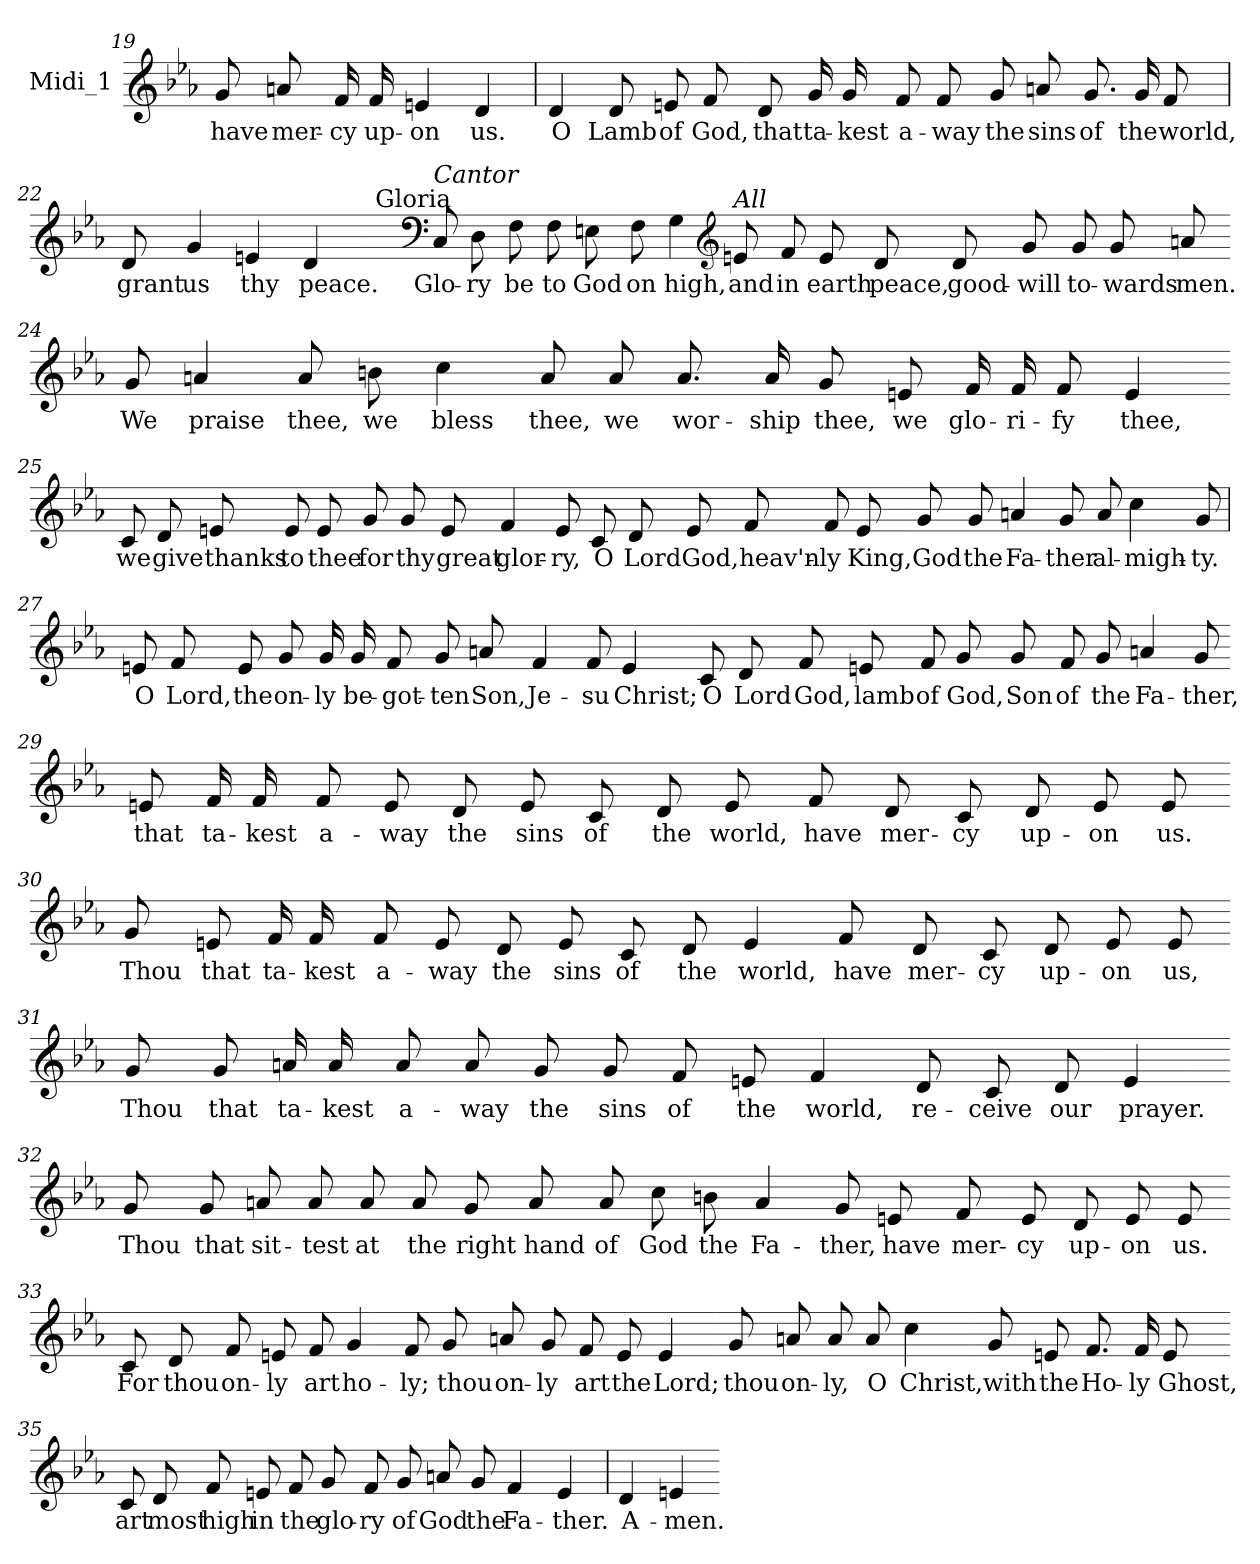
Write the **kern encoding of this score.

**kern	**text
*part1	*part1
*staff1	*staff1
*I"Midi_1	*
*clefG2	*
*k[b-e-a-]	*
*E-:	*
=19	=19
!	!LO:LY:b
8g	have
!	!LO:LY:b
8an	mer-
!	!LO:LY:b
16f	-cy
!	!LO:LY:b
16f	up-
!	!LO:LY:b
4en	-on
!	!LO:LY:b
4d	us.
=20	=20
!	!LO:LY:b
4d	O
!	!LO:LY:b
8d	Lamb
!	!LO:LY:b
8en	of
!	!LO:LY:b
8f	God,
!!LO:LB:g=z
=21-	=21-
!	!LO:LY:b
8d	that
!	!LO:LY:b
16g	ta-
!	!LO:LY:b
16g	-kest
!	!LO:LY:b
8f	a-
!	!LO:LY:b
8f	-way
!	!LO:LY:b
8g	the
!	!LO:LY:b
8an	sins
!	!LO:LY:b
8.g	of
!	!LO:LY:b
16g	the
!	!LO:LY:b
8f	world,
=22	=22
!	!LO:LY:b
8d	grant
!	!LO:LY:b
4g	us
!	!LO:LY:b
4en	thy
!	!LO:LY:b
4d	peace.
!!LO:LB:g=z
=23-	=23-
!LO:TX:a:t=Gloria	!
4gyy	.
*clefF4	*
!LO:TX:a:i:t=Cantor	!
!	!LO:LY:b
8C	Glo-
!	!LO:LY:b
8D	-ry
!	!LO:LY:b
8F	be
!	!LO:LY:b
8F	to
!	!LO:LY:b
8En	God
!	!LO:LY:b
8F	on
!	!LO:LY:b
4G	high,
*clefG2	*
!LO:TX:a:i:t=All	!
!	!LO:LY:b
8en	and
!	!LO:LY:b
8f	in
!	!LO:LY:b
8e	earth
!	!LO:LY:b
8d	peace,
!	!LO:LY:b
8d	good-
!	!LO:LY:b
8g	-will
!	!LO:LY:b
8g	to-
!	!LO:LY:b
8g	-wards
!	!LO:LY:b
8an	men.
!!LO:LB:g=z
=24-	=24-
!	!LO:LY:b
8g	We
!	!LO:LY:b
4an	praise
!	!LO:LY:b
8a	thee,
!	!LO:LY:b
8bn	we
!	!LO:LY:b
4cc	bless
!	!LO:LY:b
8a	thee,
!	!LO:LY:b
8a	we
!	!LO:LY:b
8.a	wor-
!	!LO:LY:b
16a	-ship
!	!LO:LY:b
8g	thee,
!	!LO:LY:b
8en	we
!	!LO:LY:b
16f	glo-
!	!LO:LY:b
16f	-ri-
!	!LO:LY:b
8f	-fy
!	!LO:LY:b
4e	thee,
!!LO:LB:g=z
=25-	=25-
!	!LO:LY:b
8c	we
!	!LO:LY:b
8d	give
!	!LO:LY:b
8en	thanks
!	!LO:LY:b
8e	to
!	!LO:LY:b
8e	thee
!	!LO:LY:b
8g	for
!	!LO:LY:b
8g	thy
!	!LO:LY:b
8e	great
!	!LO:LY:b
4f	glor-
!	!LO:LY:b
8e	-ry,
!	!LO:LY:b
8c	O
!	!LO:LY:b
8d	Lord
!	!LO:LY:b
8e	God,
!	!LO:LY:b
8f	heav'n-
!	!LO:LY:b
8f	-ly
!	!LO:LY:b
8e	King,
!!LO:LB:g=z
=26-	=26-
!	!LO:LY:b
8g	God
!	!LO:LY:b
8g	the
!	!LO:LY:b
4an	Fa-
!	!LO:LY:b
8g	-ther
!	!LO:LY:b
8a	al-
!	!LO:LY:b
4cc	-migh-
!	!LO:LY:b
8g	-ty.
=27	=27
!	!LO:LY:b
8en	O
!	!LO:LY:b
8f	Lord,
!	!LO:LY:b
8e	the
!	!LO:LY:b
8g	on-
!	!LO:LY:b
16g	-ly
!	!LO:LY:b
16g	be-
!	!LO:LY:b
8f	-got-
!	!LO:LY:b
8g	-ten
!	!LO:LY:b
8an	Son,
!	!LO:LY:b
4f	Je-
!	!LO:LY:b
8f	-su
!	!LO:LY:b
4e	Christ;
!!LO:LB:g=z
=28-	=28-
!	!LO:LY:b
8c	O
!	!LO:LY:b
8d	Lord
!	!LO:LY:b
8f	God,
!	!LO:LY:b
8en	lamb
!	!LO:LY:b
8f	of
!	!LO:LY:b
8g	God,
!	!LO:LY:b
8g	Son
!	!LO:LY:b
8f	of
!	!LO:LY:b
8g	the
!	!LO:LY:b
4an	Fa-
!	!LO:LY:b
8g	-ther,
!!LO:LB:g=z
=29-	=29-
!	!LO:LY:b
8en	that
!	!LO:LY:b
16f	ta-
!	!LO:LY:b
16f	-kest
!	!LO:LY:b
8f	a-
!	!LO:LY:b
8e	-way
!	!LO:LY:b
8d	the
!	!LO:LY:b
8e	sins
!	!LO:LY:b
8c	of
!	!LO:LY:b
8d	the
!	!LO:LY:b
8e	world,
!	!LO:LY:b
8f	have
!	!LO:LY:b
8d	mer-
!	!LO:LY:b
8c	-cy
!	!LO:LY:b
8d	up-
!	!LO:LY:b
8e	-on
!	!LO:LY:b
8e	us.
!!LO:LB:g=z
=30-	=30-
!	!LO:LY:b
8g	Thou
!	!LO:LY:b
8en	that
!	!LO:LY:b
16f	ta-
!	!LO:LY:b
16f	-kest
!	!LO:LY:b
8f	a-
!	!LO:LY:b
8e	-way
!	!LO:LY:b
8d	the
!	!LO:LY:b
8e	sins
!	!LO:LY:b
8c	of
!	!LO:LY:b
8d	the
!	!LO:LY:b
4e	world,
!	!LO:LY:b
8f	have
!	!LO:LY:b
8d	mer-
!	!LO:LY:b
8c	-cy
!	!LO:LY:b
8d	up-
!	!LO:LY:b
8e	-on
!	!LO:LY:b
8e	us,
!!LO:LB:g=z
=31-	=31-
!	!LO:LY:b
8g	Thou
!	!LO:LY:b
8g	that
!	!LO:LY:b
16an	ta-
!	!LO:LY:b
16a	-kest
!	!LO:LY:b
8a	a-
!	!LO:LY:b
8a	-way
!	!LO:LY:b
8g	the
!	!LO:LY:b
8g	sins
!	!LO:LY:b
8f	of
!	!LO:LY:b
8en	the
!	!LO:LY:b
4f	world,
!	!LO:LY:b
8d	re-
!	!LO:LY:b
8c	-ceive
!	!LO:LY:b
8d	our
!	!LO:LY:b
4e	prayer.
!!LO:LB:g=z
=32-	=32-
!	!LO:LY:b
8g	Thou
!	!LO:LY:b
8g	that
!	!LO:LY:b
8an	sit-
!	!LO:LY:b
8a	-test
!	!LO:LY:b
8a	at
!	!LO:LY:b
8a	the
!	!LO:LY:b
8g	right
!	!LO:LY:b
8a	hand
!	!LO:LY:b
8a	of
!	!LO:LY:b
8cc	God
!	!LO:LY:b
8bn	the
!	!LO:LY:b
4a	Fa-
!	!LO:LY:b
8g	-ther,
!	!LO:LY:b
8en	have
!	!LO:LY:b
8f	mer-
!	!LO:LY:b
8e	-cy
!	!LO:LY:b
8d	up-
!	!LO:LY:b
8e	-on
!	!LO:LY:b
8e	us.
!!LO:LB:g=z
=33-	=33-
!	!LO:LY:b
8c	For
!	!LO:LY:b
8d	thou
!	!LO:LY:b
8f	on-
!	!LO:LY:b
8en	-ly
!	!LO:LY:b
8f	art
!	!LO:LY:b
4g	ho-
!	!LO:LY:b
8f	-ly;
!	!LO:LY:b
8g	thou
!	!LO:LY:b
8an	on-
!	!LO:LY:b
8g	-ly
!	!LO:LY:b
8f	art
!	!LO:LY:b
8e	the
!	!LO:LY:b
4e	Lord;
!!LO:LB:g=z
=34-	=34-
!	!LO:LY:b
8g	thou
!	!LO:LY:b
8an	on-
!	!LO:LY:b
8a	-ly,
!	!LO:LY:b
8a	O
!	!LO:LY:b
4cc	Christ,
!	!LO:LY:b
8g	with
!	!LO:LY:b
8en	the
!	!LO:LY:b
8.f	Ho-
!	!LO:LY:b
16f	-ly
!	!LO:LY:b
8e	Ghost,
!!LO:LB:g=z
=35-	=35-
!	!LO:LY:b
8c	art
!	!LO:LY:b
8d	most
!	!LO:LY:b
8f	high
!	!LO:LY:b
8en	in
!	!LO:LY:b
8f	the
!	!LO:LY:b
8g	glo-
!	!LO:LY:b
8f	-ry
!	!LO:LY:b
8g	of
!	!LO:LY:b
8an	God
!	!LO:LY:b
8g	the
!	!LO:LY:b
4f	Fa-
!	!LO:LY:b
4e	-ther.
=36	=36
!	!LO:LY:b
4d	A-
!	!LO:LY:b
4en	-men.
=-	=-
*-	*-
